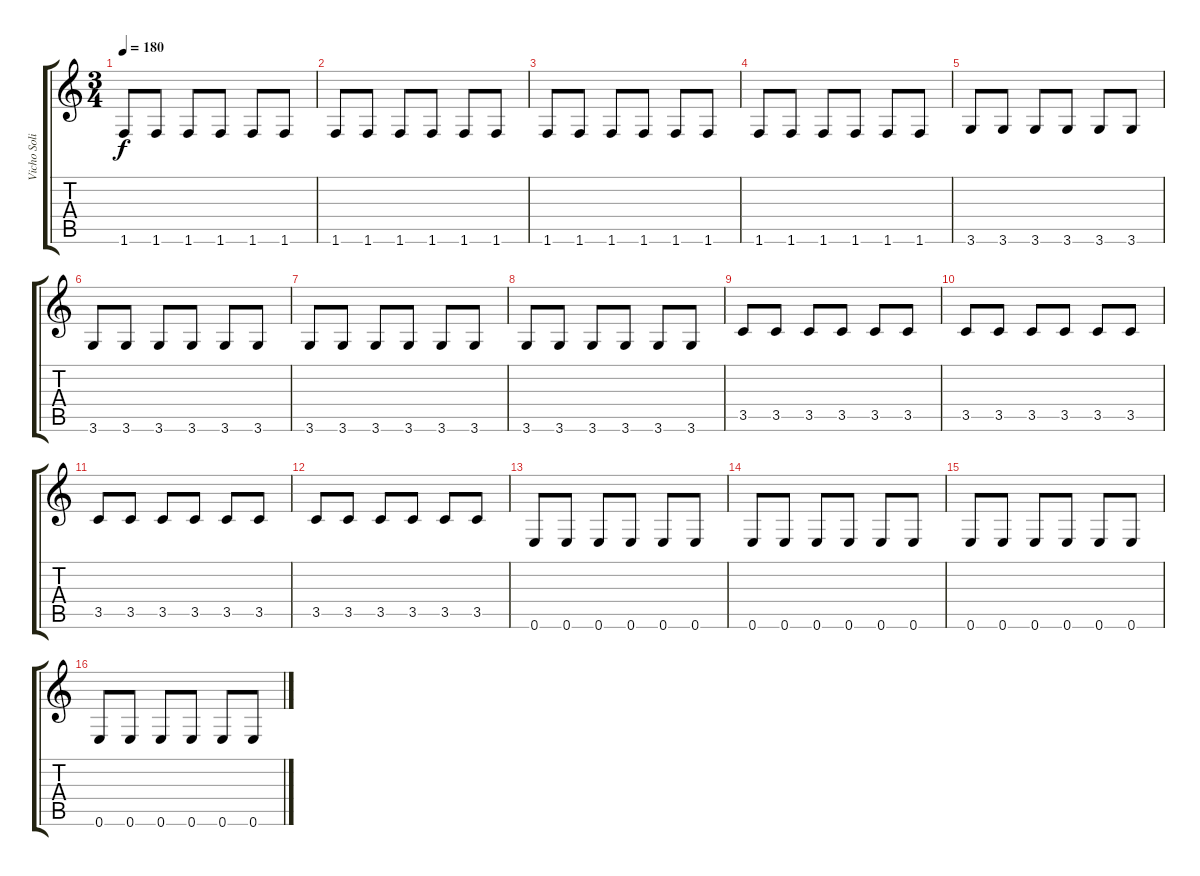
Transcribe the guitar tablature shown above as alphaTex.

\track ("Vicho Solis" "Vicho Soli") {instrument distortionguitar}
\staff {score tabs}
\tuning (E4 B3 G3 D3 A2 E2) {hide}
\ts (3 4)
\tempo 180
\clef g2
\ks c
1.6.8{dy f} 1.6.8 1.6.8 1.6.8 1.6.8 1.6.8 |
1.6.8 1.6.8 1.6.8 1.6.8 1.6.8 1.6.8 |
1.6.8 1.6.8 1.6.8 1.6.8 1.6.8 1.6.8 |
1.6.8 1.6.8 1.6.8 1.6.8 1.6.8 1.6.8 |
3.6.8 3.6.8 3.6.8 3.6.8 3.6.8 3.6.8 |
3.6.8 3.6.8 3.6.8 3.6.8 3.6.8 3.6.8 |
3.6.8 3.6.8 3.6.8 3.6.8 3.6.8 3.6.8 |
3.6.8 3.6.8 3.6.8 3.6.8 3.6.8 3.6.8 |
3.5.8 3.5.8 3.5.8 3.5.8 3.5.8 3.5.8 |
3.5.8 3.5.8 3.5.8 3.5.8 3.5.8 3.5.8 |
3.5.8 3.5.8 3.5.8 3.5.8 3.5.8 3.5.8 |
3.5.8 3.5.8 3.5.8 3.5.8 3.5.8 3.5.8 |
0.6.8 0.6.8 0.6.8 0.6.8 0.6.8 0.6.8 |
0.6.8 0.6.8 0.6.8 0.6.8 0.6.8 0.6.8 |
0.6.8 0.6.8 0.6.8 0.6.8 0.6.8 0.6.8 |
0.6.8 0.6.8 0.6.8 0.6.8 0.6.8 0.6.8
